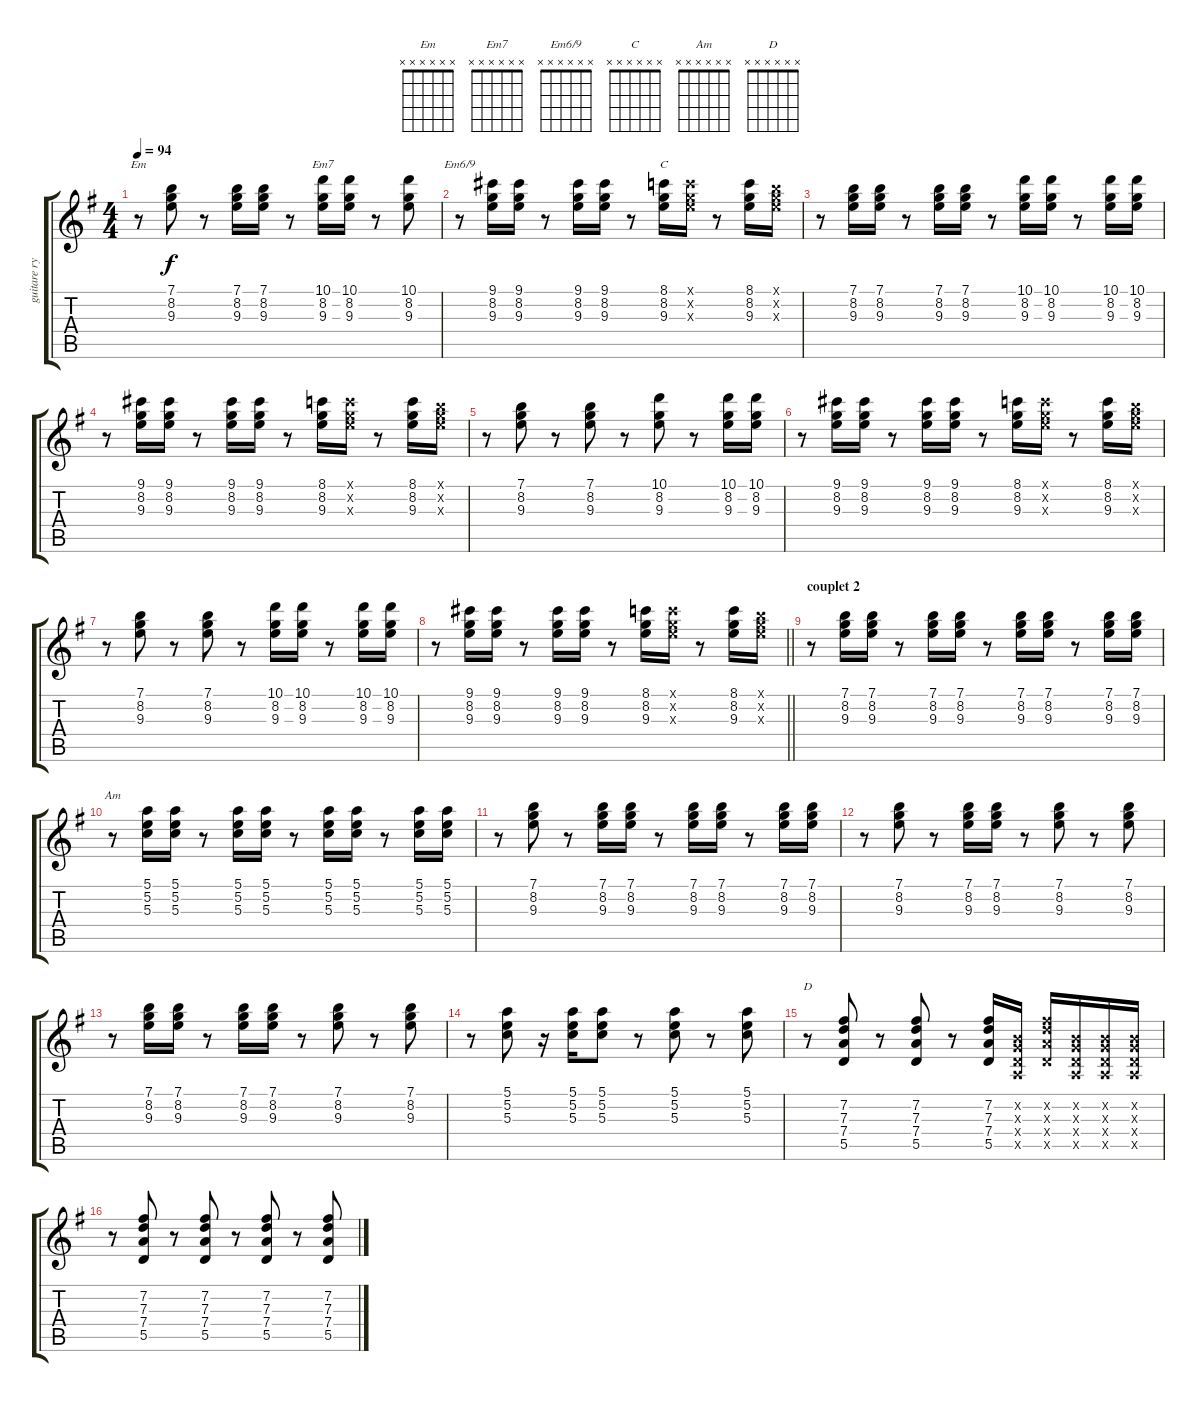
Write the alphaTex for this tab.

\track ("guitare rythmique" "guitare ry") {instrument electricguitarclean}
\staff {score tabs}
\tuning (E4 B3 G3 D3 A2 E2) {hide}
\chord ("Em" x x x x x x)
\chord ("Em7" x x x x x x)
\chord ("Em6/9" x x x x x x)
\chord ("C" x x x x x x)
\chord ("Am" x x x x x x)
\chord ("D" x x x x x x)
\ts (4 4)
\tempo 94
\clef g2
\ks eminor
r.8{ch "Em" dy f} (7.1 8.2 9.3).8 r.8 (7.1 8.2 9.3).16 (7.1 8.2 9.3).16 r.8 (10.1 8.2 9.3).16{ch "Em7"} (10.1 8.2 9.3).16 r.8 (10.1 8.2 9.3).8 |
r.8{ch "Em6/9"} (9.1 8.2 9.3).16 (9.1 8.2 9.3).16 r.8 (9.1 8.2 9.3).16 (9.1 8.2 9.3).16 r.8 (8.1 8.2 9.3).16{ch "C"} (8.1{x} 8.2{x} 9.3{x}).16 r.8 (8.1 8.2 9.3).16 (7.1{x} 8.2{x} 9.3{x}).16 |
r.8 (7.1 8.2 9.3).16 (7.1 8.2 9.3).16 r.8 (7.1 8.2 9.3).16 (7.1 8.2 9.3).16 r.8 (10.1 8.2 9.3).16 (10.1 8.2 9.3).16 r.8 (10.1 8.2 9.3).16 (10.1 8.2 9.3).16 |
r.8 (9.1 8.2 9.3).16 (9.1 8.2 9.3).16 r.8 (9.1 8.2 9.3).16 (9.1 8.2 9.3).16 r.8 (8.1 8.2 9.3).16 (8.1{x} 8.2{x} 9.3{x}).16 r.8 (8.1 8.2 9.3).16 (7.1{x} 8.2{x} 9.3{x}).16 |
r.8 (7.1 8.2 9.3).8 r.8 (7.1 8.2 9.3).8 r.8 (10.1 8.2 9.3).8 r.8 (10.1 8.2 9.3).16 (10.1 8.2 9.3).16 |
r.8 (9.1 8.2 9.3).16 (9.1 8.2 9.3).16 r.8 (9.1 8.2 9.3).16 (9.1 8.2 9.3).16 r.8 (8.1 8.2 9.3).16 (8.1{x} 8.2{x} 9.3{x}).16 r.8 (8.1 8.2 9.3).16 (7.1{x} 8.2{x} 9.3{x}).16 |
r.8 (7.1 8.2 9.3).8 r.8 (7.1 8.2 9.3).8 r.8 (10.1 8.2 9.3).16 (10.1 8.2 9.3).16 r.8 (10.1 8.2 9.3).16 (10.1 8.2 9.3).16 |
\barLineRight lightlight
r.8 (9.1 8.2 9.3).16 (9.1 8.2 9.3).16 r.8 (9.1 8.2 9.3).16 (9.1 8.2 9.3).16 r.8 (8.1 8.2 9.3).16 (8.1{x} 8.2{x} 9.3{x}).16 r.8 (8.1 8.2 9.3).16 (7.1{x} 8.2{x} 9.3{x}).16 |
\section ("" "couplet 2")
r.8 (7.1 8.2 9.3).16 (7.1 8.2 9.3).16 r.8 (7.1 8.2 9.3).16 (7.1 8.2 9.3).16 r.8 (7.1 8.2 9.3).16 (7.1 8.2 9.3).16 r.8 (7.1 8.2 9.3).16 (7.1 8.2 9.3).16 |
r.8{ch "Am"} (5.1 5.2 5.3).16 (5.1 5.2 5.3).16 r.8 (5.1 5.2 5.3).16 (5.1 5.2 5.3).16 r.8 (5.1 5.2 5.3).16 (5.1 5.2 5.3).16 r.8 (5.1 5.2 5.3).16 (5.1 5.2 5.3).16 |
r.8 (7.1 8.2 9.3).8 r.8 (7.1 8.2 9.3).16 (7.1 8.2 9.3).16 r.8 (7.1 8.2 9.3).16 (7.1 8.2 9.3).16 r.8 (7.1 8.2 9.3).16 (7.1 8.2 9.3).16 |
r.8 (7.1 8.2 9.3).8 r.8 (7.1 8.2 9.3).16 (7.1 8.2 9.3).16 r.8 (7.1 8.2 9.3).8 r.8 (7.1 8.2 9.3).8 |
r.8 (7.1 8.2 9.3).16 (7.1 8.2 9.3).16 r.8 (7.1 8.2 9.3).16 (7.1 8.2 9.3).16 r.8 (7.1 8.2 9.3).8 r.8 (7.1 8.2 9.3).8 |
r.8 (5.1 5.2 5.3).8 r.16 (5.1 5.2 5.3).16 (5.1 5.2 5.3).8 r.8 (5.1 5.2 5.3).8 r.8 (5.1 5.2 5.3).8 |
r.8{ch "D"} (7.2 7.3 7.4 5.5).8 r.8 (7.2 7.3 7.4 5.5).8 r.8 (7.2 7.3 7.4 5.5).16 (0.2{x} 0.3{x} 0.4{x} 0.5{x}).16 (7.2{x} 7.3{x} 7.4{x} 5.5{x}).16 (0.2{x} 0.3{x} 0.4{x} 0.5{x}).16 (0.2{x} 0.3{x} 0.4{x} 0.5{x}).16 (0.2{x} 0.3{x} 0.4{x} 0.5{x}).16 |
r.8 (7.2 7.3 7.4 5.5).8 r.8 (7.2 7.3 7.4 5.5).8 r.8 (7.2 7.3 7.4 5.5).8 r.8 (7.2 7.3 7.4 5.5).8
